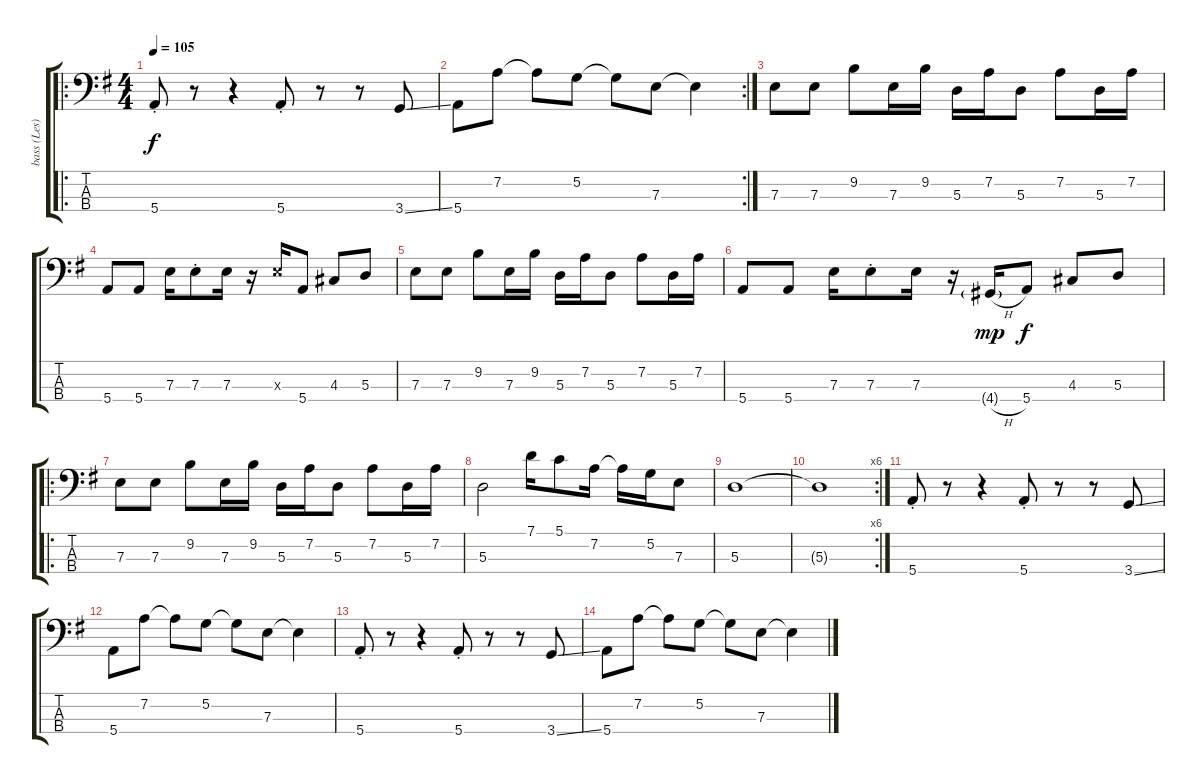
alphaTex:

\track ("bass (Les)" "bass (Les)") {instrument electricbassfinger}
\staff {score tabs}
\tuning (G2 D2 A1 E1) {hide}
\ro
\ts (4 4)
\tempo 105
\clef f4
\ks g
5.4{st}.8{dy f} r.8 r.4 5.4{st}.8 r.8 r.8 3.4{ss}.8 |
\rc 2
5.4.8 7.2.8 7.2{t}.8 5.2.8 5.2{t}.8 7.3.8 7.3{t}.4 |
7.3.8 7.3.8 9.2.8 7.3.16 9.2.16 5.3.16 7.2.16 5.3.8 7.2.8 5.3.16 7.2.16 |
5.4.8 5.4.8 7.3.16 7.3{st}.8 7.3.16 r.16 7.3{x}.16 5.4.8 4.3.8 5.3.8 |
7.3.8 7.3.8 9.2.8 7.3.16 9.2.16 5.3.16 7.2.16 5.3.8 7.2.8 5.3.16 7.2.16 |
5.4.8 5.4.8 7.3.16 7.3{st}.8 7.3.16 r.16 4.4{h g}.16{dy mp} 5.4.8{dy f} 4.3.8 5.3.8 |
\ro
7.3.8 7.3.8 9.2.8 7.3.16 9.2.16 5.3.16 7.2.16 5.3.8 7.2.8 5.3.16 7.2.16 |
5.3.2 7.1.16 5.1.8 7.2.16 7.2{t}.16 5.2.16 7.3.8 |
5.3.1 |
\rc 6
5.3{t}.1 |
5.4{st}.8 r.8 r.4 5.4{st}.8 r.8 r.8 3.4{ss}.8 |
5.4.8 7.2.8 7.2{t}.8 5.2.8 5.2{t}.8 7.3.8 7.3{t}.4 |
5.4{st}.8 r.8 r.4 5.4{st}.8 r.8 r.8 3.4{ss}.8 |
5.4.8 7.2.8 7.2{t}.8 5.2.8 5.2{t}.8 7.3.8 7.3{t}.4
